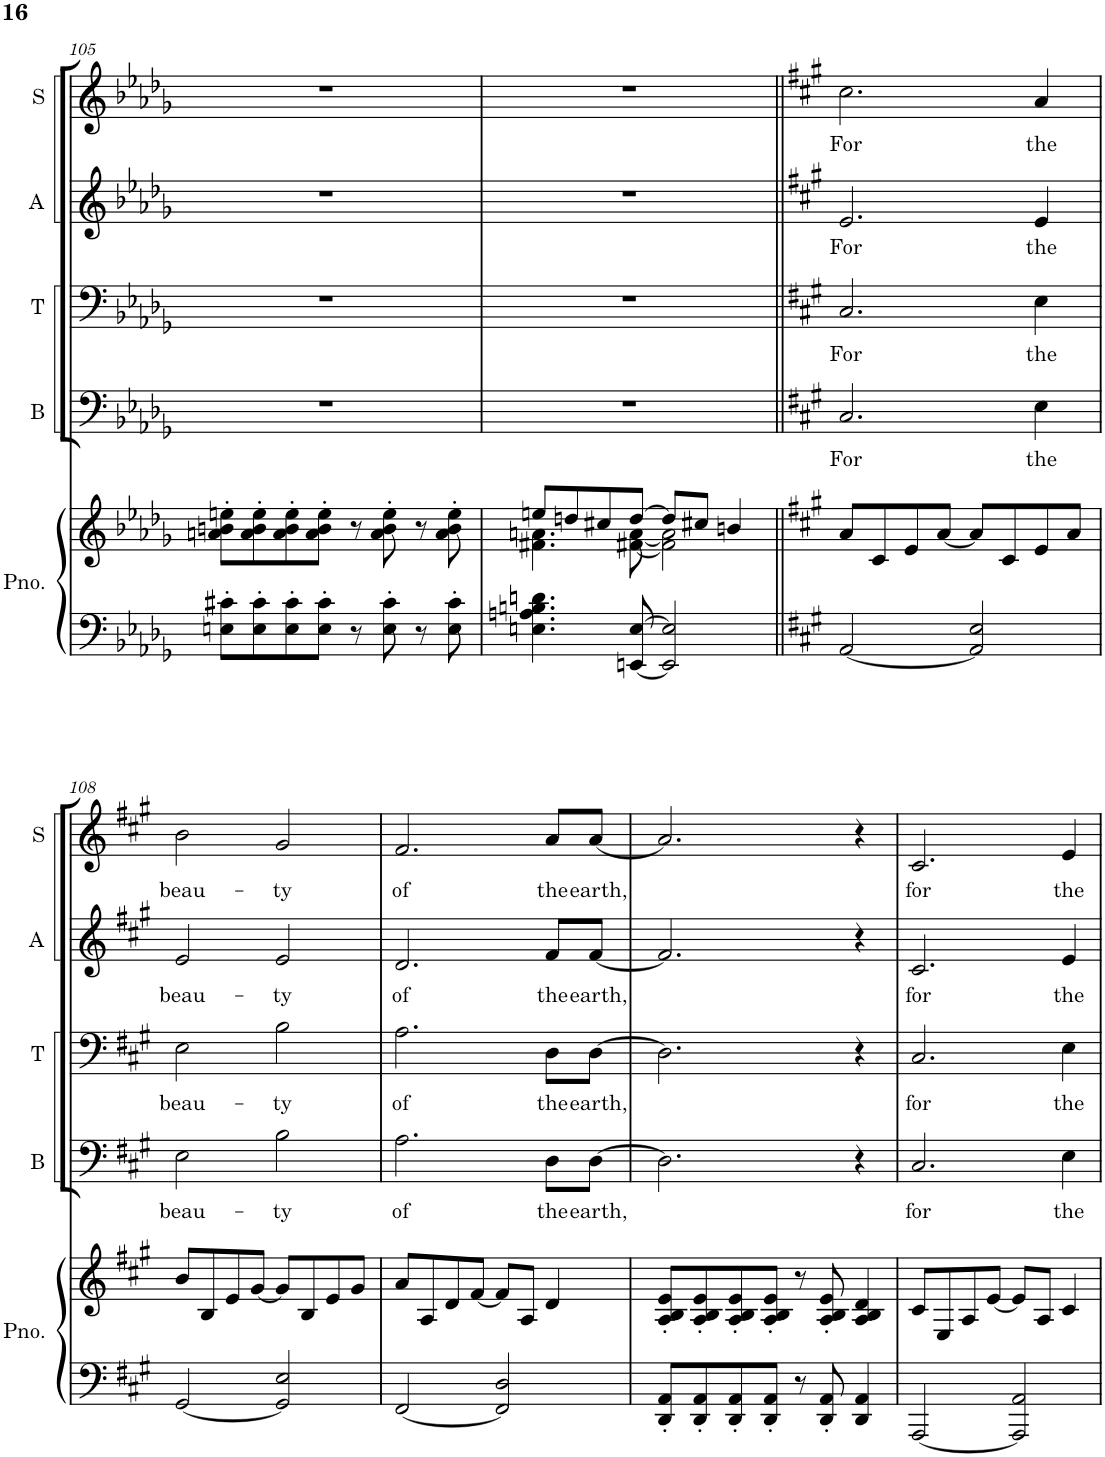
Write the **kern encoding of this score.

**kern	**kern	**kern	**text	**kern	**text	**kern	**text	**kern	**text
*part5	*part5	*part4	*part4	*part3	*part3	*part2	*part2	*part1	*part1
*staff6	*staff5	*staff4	*staff4	*staff3	*staff3	*staff2	*staff2	*staff1	*staff1
*I"Piano	*	*I"Bass	*	*I"Tenor	*	*I"Alto	*	*I"Soprano	*
*I'Pno.	*	*I'B	*	*I'T	*	*I'A	*	*I'S	*
!!LO:PB:g=z
*clefF4	*clefG2	*clefF4	*	*clefF4	*	*clefG2	*	*clefG2	*
*k[b-e-a-d-g-]	*k[b-e-a-d-g-]	*k[b-e-a-d-g-]	*	*k[b-e-a-d-g-]	*	*k[b-e-a-d-g-]	*	*k[b-e-a-d-g-]	*
*M4/4	*M4/4	*M4/4	*	*M4/4	*	*M4/4	*	*M4/4	*
=105	=105	=105	=105	=105	=105	=105	=105	=105	=105
8En\' 8c#X\'L	8an\' 8bn\' 8een\'L	1r	.	1r	.	1r	.	1r	.
8E\' 8c#\'	8a\' 8b\' 8ee\'	.	.	.	.	.	.	.	.
8E\' 8c#\'	8a\' 8b\' 8ee\'	.	.	.	.	.	.	.	.
8E\' 8c#\'J	8a\' 8b\' 8ee\'J	.	.	.	.	.	.	.	.
8r	8r	.	.	.	.	.	.	.	.
8E\' 8c#\'	8a\' 8b\' 8ee\'	.	.	.	.	.	.	.	.
8r	8r	.	.	.	.	.	.	.	.
8E\' 8c#\'	8a\' 8b\' 8ee\'	.	.	.	.	.	.	.	.
=106	=106	=106	=106	=106	=106	=106	=106	=106	=106
*	*^	*	*	*	*	*	*	*	*
4.En\ 4.An\ 4.Bn\ 4.dn\	4.f#X\ 4.an\	8een/L	1r	.	1r	.	1r	.	1r	.
.	.	8ddn/	.	.	.	.	.	.	.	.
.	.	8cc#X/	.	.	.	.	.	.	.	.
[8EEn/ [8E/	[8f#X\ [<8a\	[8dd/J	.	.	.	.	.	.	.	.
2EE/] 2E/]	2f#\] 2a\]	8dd/L]	.	.	.	.	.	.	.	.
.	.	8cc#X/J	.	.	.	.	.	.	.	.
.	.	4bn/	.	.	.	.	.	.	.	.
*	*v	*v	*	*	*	*	*	*	*	*
=107||	=107||	=107||	=107||	=107||	=107||	=107||	=107||	=107||	=107||
*k[f#c#g#]	*k[f#c#g#]	*k[f#c#g#]	*	*k[f#c#g#]	*	*k[f#c#g#]	*	*k[f#c#g#]	*
*	*^	*	*	*	*	*	*	*	*
!	!	!	!	!LO:LY:b	!	!LO:LY:b	!	!LO:LY:b	!	!LO:LY:b
*	*v	*v	*	*	*	*	*	*	*	*
[2AA/	8a/L	2.C#/	For	2.C#/	For	2.e/	For	2.cc#\	For
.	8c#/	.	.	.	.	.	.	.	.
.	8e/	.	.	.	.	.	.	.	.
.	[8a/J	.	.	.	.	.	.	.	.
2AA/] 2E/	8a/L]	.	.	.	.	.	.	.	.
.	8c#/	.	.	.	.	.	.	.	.
!	!	!	!LO:LY:b	!	!LO:LY:b	!	!LO:LY:b	!	!LO:LY:b
.	8e/	4E\	the	4E\	the	4e/	the	4a/	the
.	8a/J	.	.	.	.	.	.	.	.
!!LO:LB:g=z
=108	=108	=108	=108	=108	=108	=108	=108	=108	=108
!	!	!	!LO:LY:b	!	!LO:LY:b	!	!LO:LY:b	!	!LO:LY:b
[2GG#/	8b/L	2E\	beau-	2E\	beau-	2e/	beau-	2b\	beau-
.	8B/	.	.	.	.	.	.	.	.
.	8e/	.	.	.	.	.	.	.	.
.	[8g#/J	.	.	.	.	.	.	.	.
!	!	!	!LO:LY:b	!	!LO:LY:b	!	!LO:LY:b	!	!LO:LY:b
2GG#/] 2E/	8g#/L]	2B\	-ty	2B\	-ty	2e/	-ty	2g#/	-ty
.	8B/	.	.	.	.	.	.	.	.
.	8e/	.	.	.	.	.	.	.	.
.	8g#/J	.	.	.	.	.	.	.	.
=109	=109	=109	=109	=109	=109	=109	=109	=109	=109
!	!	!	!LO:LY:b	!	!LO:LY:b	!	!LO:LY:b	!	!LO:LY:b
[2FF#/	8a/L	2.A\	of	2.A\	of	2.d/	of	2.f#/	of
.	8A/	.	.	.	.	.	.	.	.
.	8d/	.	.	.	.	.	.	.	.
.	[8f#/J	.	.	.	.	.	.	.	.
2FF#/] 2D/	8f#/L]	.	.	.	.	.	.	.	.
.	8A/J	.	.	.	.	.	.	.	.
!	!	!	!LO:LY:b	!	!LO:LY:b	!	!LO:LY:b	!	!LO:LY:b
.	4d/	8D\L	the	8D\L	the	8f#/L	the	8a/L	the
!	!	!	!LO:LY:b	!	!LO:LY:b	!	!LO:LY:b	!	!LO:LY:b
.	.	[8D\J	earth,	[8D\J	earth,	[8f#/J	earth,	[8a/J	earth,
=110	=110	=110	=110	=110	=110	=110	=110	=110	=110
8DD/' 8AA/'L	8A/' 8B/' 8e/'L	2.D\]	.	2.D\]	.	2.f#/]	.	2.a/]	.
8DD/' 8AA/'	8A/' 8B/' 8e/'	.	.	.	.	.	.	.	.
8DD/' 8AA/'	8A/' 8B/' 8e/'	.	.	.	.	.	.	.	.
8DD/' 8AA/'J	8A/' 8B/' 8e/'J	.	.	.	.	.	.	.	.
8r	8r	.	.	.	.	.	.	.	.
8DD/' 8AA/'	8A/' 8B/' 8e/'	.	.	.	.	.	.	.	.
4DD/ 4AA/	4A/ 4B/ 4d/	4r	.	4r	.	4r	.	4r	.
=111	=111	=111	=111	=111	=111	=111	=111	=111	=111
!	!	!	!LO:LY:b	!	!LO:LY:b	!	!LO:LY:b	!	!LO:LY:b
[2AAA/	8c#/L	2.C#/	for	2.C#/	for	2.c#/	for	2.c#/	for
.	8E/	.	.	.	.	.	.	.	.
.	8A/	.	.	.	.	.	.	.	.
.	[8e/J	.	.	.	.	.	.	.	.
2AAA/] 2AA/	8e/L]	.	.	.	.	.	.	.	.
.	8A/J	.	.	.	.	.	.	.	.
!	!	!	!LO:LY:b	!	!LO:LY:b	!	!LO:LY:b	!	!LO:LY:b
.	4c#/	4E\	the	4E\	the	4e/	the	4e/	the
=	=	=	=	=	=	=	=	=	=
*-	*-	*-	*-	*-	*-	*-	*-	*-	*-
